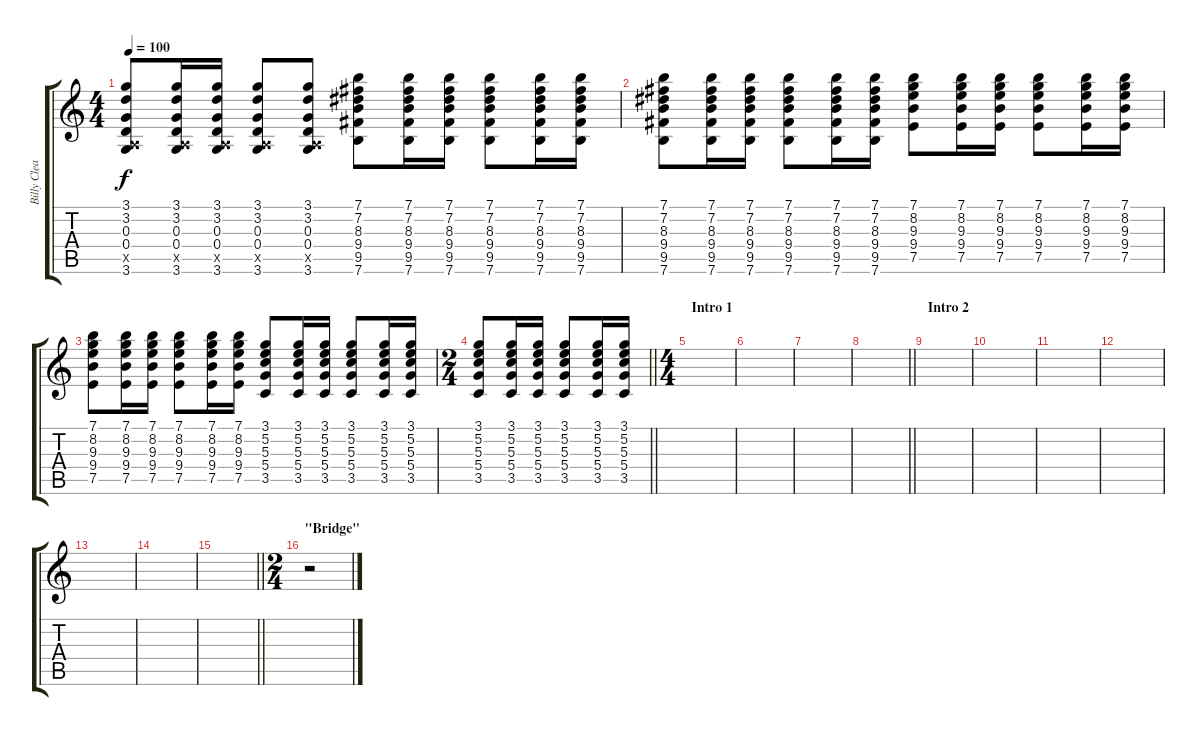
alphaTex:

\track ("Billy Clean" "Billy Clea") {instrument electricguitarclean}
\staff {score tabs}
\tuning (E4 B3 G3 D3 A2 E2) {hide}
\ts (4 4)
\tempo 100
\clef g2
\ks c
(3.1 3.2 0.3 0.4 0.5{x} 3.6).8{dy f} (3.1 3.2 0.3 0.4 0.5{x} 3.6).16 (3.1 3.2 0.3 0.4 0.5{x} 3.6).16 (3.1 3.2 0.3 0.4 0.5{x} 3.6).8 (3.1 3.2 0.3 0.4 0.5{x} 3.6).8 (7.1 7.2 8.3 9.4 9.5 7.6).8 (7.1 7.2 8.3 9.4 9.5 7.6).16 (7.1 7.2 8.3 9.4 9.5 7.6).16 (7.1 7.2 8.3 9.4 9.5 7.6).8 (7.1 7.2 8.3 9.4 9.5 7.6).16 (7.1 7.2 8.3 9.4 9.5 7.6).16 |
(7.1 7.2 8.3 9.4 9.5 7.6).8 (7.1 7.2 8.3 9.4 9.5 7.6).16 (7.1 7.2 8.3 9.4 9.5 7.6).16 (7.1 7.2 8.3 9.4 9.5 7.6).8 (7.1 7.2 8.3 9.4 9.5 7.6).16 (7.1 7.2 8.3 9.4 9.5 7.6).16 (7.1 8.2 9.3 9.4 7.5).8 (7.1 8.2 9.3 9.4 7.5).16 (7.1 8.2 9.3 9.4 7.5).16 (7.1 8.2 9.3 9.4 7.5).8 (7.1 8.2 9.3 9.4 7.5).16 (7.1 8.2 9.3 9.4 7.5).16 |
(7.1 8.2 9.3 9.4 7.5).8 (7.1 8.2 9.3 9.4 7.5).16 (7.1 8.2 9.3 9.4 7.5).16 (7.1 8.2 9.3 9.4 7.5).8 (7.1 8.2 9.3 9.4 7.5).16 (7.1 8.2 9.3 9.4 7.5).16 (3.1 5.2 5.3 5.4 3.5).8 (3.1 5.2 5.3 5.4 3.5).16 (3.1 5.2 5.3 5.4 3.5).16 (3.1 5.2 5.3 5.4 3.5).8 (3.1 5.2 5.3 5.4 3.5).16 (3.1 5.2 5.3 5.4 3.5).16 |
\ts (2 4)
\barLineRight lightlight
(3.1 5.2 5.3 5.4 3.5).8 (3.1 5.2 5.3 5.4 3.5).16 (3.1 5.2 5.3 5.4 3.5).16 (3.1 5.2 5.3 5.4 3.5).8 (3.1 5.2 5.3 5.4 3.5).16 (3.1 5.2 5.3 5.4 3.5).16 |
\ts (4 4)
\section ("" "Intro 1")
|
|
|
\barLineRight lightlight
|
\section ("" "Intro 2")
|
|
|
|
|
|
\barLineRight lightlight
|
\ts (2 4)
\section ("" "\"Bridge\"")
r.2
